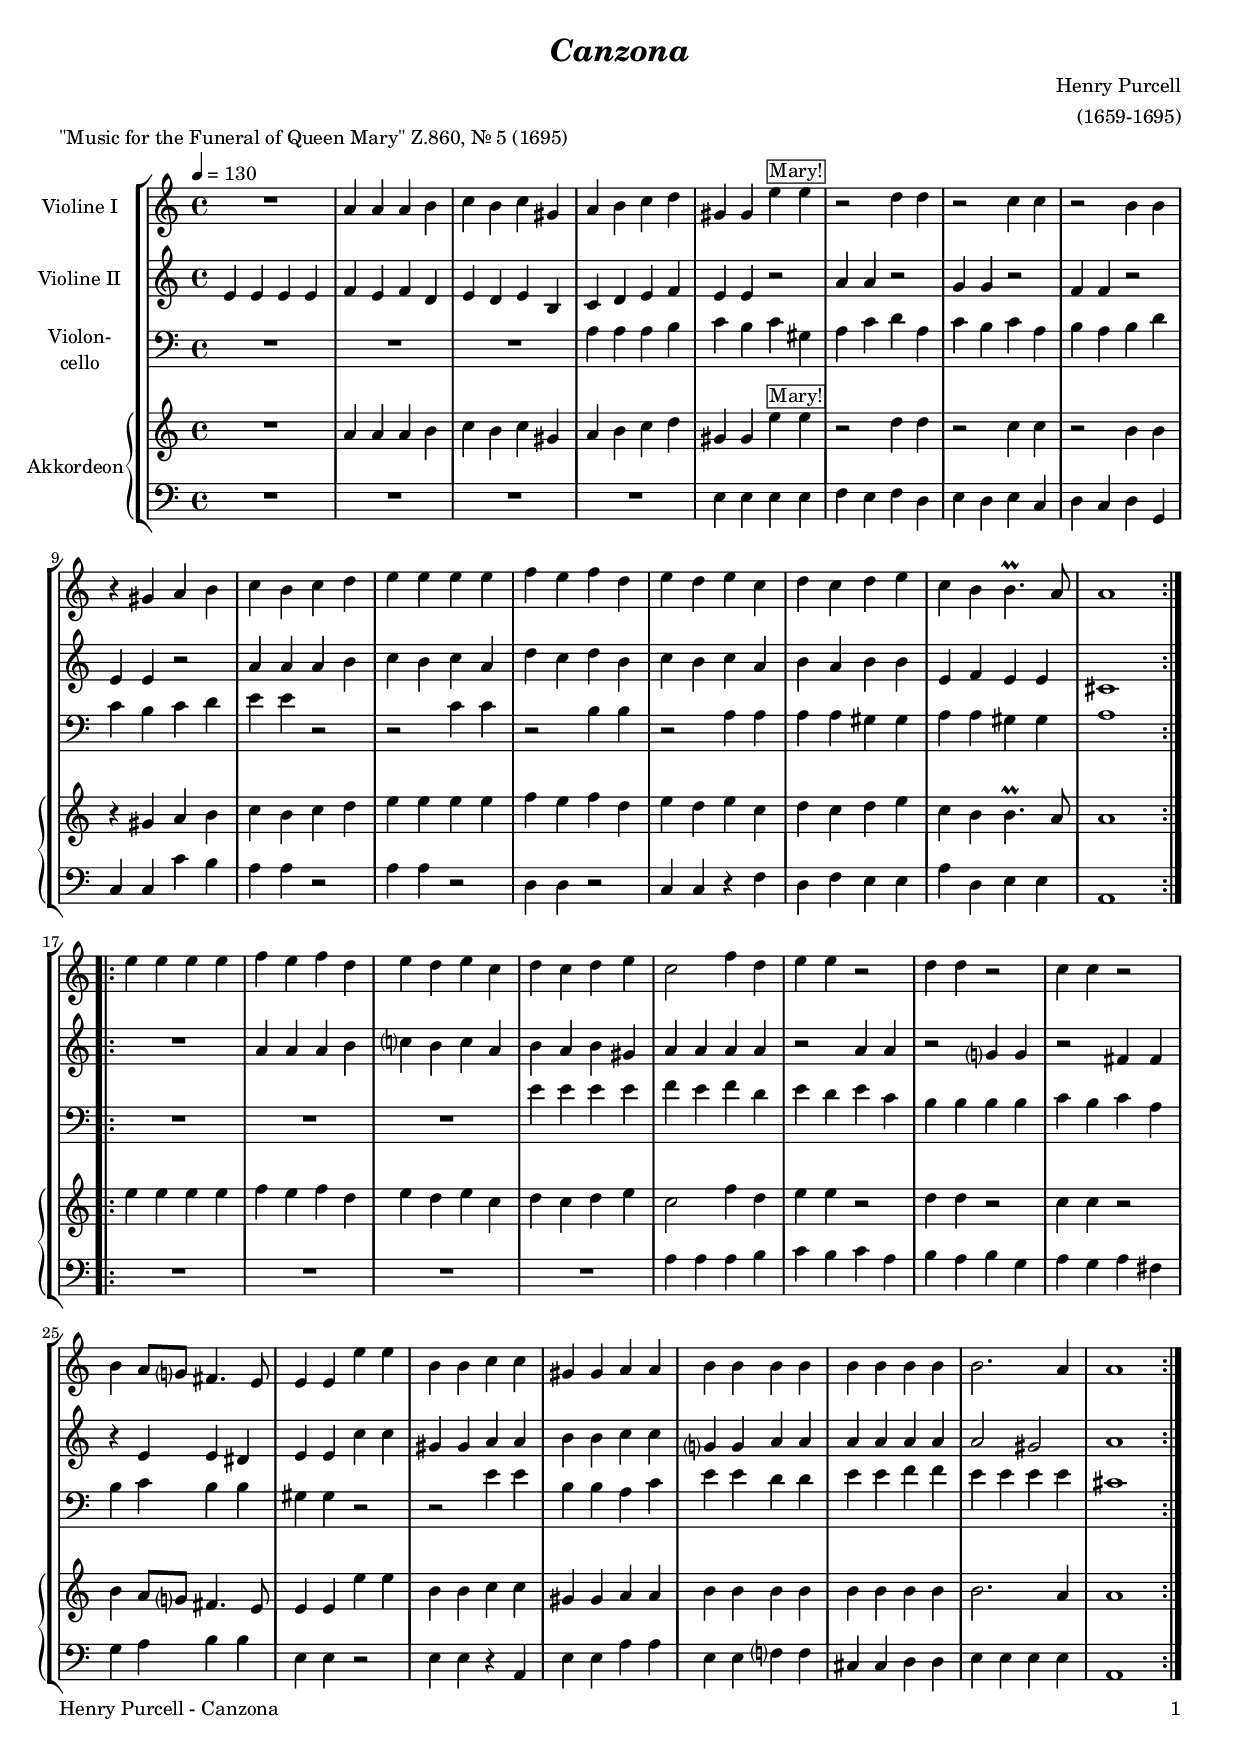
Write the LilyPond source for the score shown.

\version "2.24.4"
\include "deutsch.ly"

#(set-global-staff-size 17)

\header {
  title       = \markup \bold \italic "Canzona"
  composer    = "Henry Purcell"
  arranger    = "(1659-1695)"
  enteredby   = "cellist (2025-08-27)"
  piece       = "\"Music for the Funeral of Queen Mary\" Z.860, Nr. 5 (1695)"
}

voiceconsts = {
  \key g \minor
  \time 4/4
%  \numericTimeSignature
  \compressEmptyMeasures
% Set default beaming for all staves
%  \set Timing.beamExceptions = #'()
%  \set Timing.baseMoment     = #(ly:make-moment 1 4)
%  \set Timing.beatStructure  = #'(1 1 1)
  \tempo 4=130
}

mipz = "pizzicato strings"
mivl = "violin"
miba = "cello"
% mikl = "bright acoustic"
% mikl = "church organ"
mikl = "concertina"


mary = \markup \box "Mary!"

va = \relative c'' {
  \voiceconsts

  \repeat volta 2 {
    R1
    g4 g g a
    b a b fis
    g a b c

    fis, fis d'^\mary d
    r2 c4 c
    r2 b4 b
    r2 a4 a
    r fis g a
    b a b c
    d d d d
    es d es c

    d c d b
    c b c d
    b a a4.\prall g8
    g1
  }

  \repeat volta 2 {
    d'4 d d d
    es d es c
    d c d b
    c b c d
    b2 es4 c
    d d r2
    c4 c r2
    b4 b r2
    a4 g8 f? e4. d8
    d4 d d' d
    a a b b
    fis fis g g

    a a a a
    a a a a
    a2. g4
    g1
  }
}

vb = \relative c' {
  \voiceconsts

  \repeat volta 2 {
    d4 d d d
    es d es c
    d c d a
    b c d es

    d d r2
    g4 g r2
    f4 f r2
    es4 es r2
    d4 d r2
    g4 g g a
    b a b g
    c b c a
    b a b g

    a g a a
    d, es d d
    h1
  }

  \repeat volta 2 {
    R
    g'4 g g a
    b? a b g
    a g a fis
    g g g g

    r2 g4 g
    r2 f?4 f
    r2 e4 e
    r d d cis
    d d b' b
    fis fis g g
    a a b b
    f? f g g

    g g g g
    g2 fis
    g1
  }
}

vc = \relative c' {
  \voiceconsts
  \clef "bass"

  \repeat volta 2 {
    R1*3
    g4 g g a
    b a b fis
    g b c g

    b a b g
    a g a c
    b a b c
    d d r2
    r b4 b
    r2 a4 a
    r2 g4 g
    g g fis fis

    g g fis fis
    g1
  }

  \repeat volta 2 {
    R1*3
    d'4 d d d
    es d es c
    d c d b
    a a a a
    b a b g

    a b a a
    fis fis r2
    r d'4 d
    a a g b
    d d c c
    d d es es
    d d d d
    h1
  }
}

vd = \relative c'' {
  \voiceconsts

  \repeat volta 2 {
    R1
    g4 g g a
    b a b fis
    g a b c

    fis, fis d'^\mary d
    r2 c4 c
    r2 b4 b
    r2 a4 a
    r fis g a
    b a b c
    d d d d
    es d es c

    d c d b
    c b c d
    b a a4.\prall g8
    g1
  }

  \repeat volta 2 {
    d'4 d d d
    es d es c
    d c d b
    c b c d
    b2 es4 c
    d d r2
    c4 c r2
    b4 b r2
    a4 g8 f? e4. d8
    d4 d d' d
    a a b b
    fis fis g g

    a a a a
    a a a a
    a2. g4
    g1
  }
}

ve = \relative c {
  \voiceconsts
  \clef "bass"
  
  \repeat volta 2 {
    R1*4
    d4 d d d
    es d es c
    d c d b

    c b c f,
    b b b' a
    g g r2
    g4 g r2
    c,4 c r2
    b4 b r es
    c es d d
    g c, d d
    g,1
  }

  \repeat volta 2 {
    R1*4
    g'4 g g a
    b a b g
    a g a f
    g f g e
    f g a a
    d, d r2
    d4 d r g,

    d' d g g
    d d es? es
    h h c c
    d d d d
    g,1
  }
}


music = \new StaffGroup <<
  \new Staff {
    \set Staff.midiInstrument = \mivl
    \set Staff.instrumentName = \markup \center-column { "Violine I" }
    \transpose g a { \va }
  }

  \new Staff {
    \set Staff.midiInstrument = \mivl
    \set Staff.instrumentName = \markup \center-column { "Violine II" }
    \transpose g a { \vb }
  }

  \new Staff {
    \set Staff.midiInstrument = \miba
    \set Staff.instrumentName = \markup \center-column { "Violon-" "cello" }
    \transpose g a { \vc }
  }

  \new PianoStaff <<
    \set PianoStaff.midiInstrument = \mikl
    \set PianoStaff.instrumentName = \markup \center-column { "Akkordeon" }
    <<
      \new Staff {
	\transpose g a { \vd }
      }
      
      %    \new Dynamics \vdy
      
      \new Staff {
	\transpose g a { \ve }
      }
    >>  
  >>
>>

\book {
  \paper {
    print-page-number = ##t
    print-first-page-number = ##t
    ragged-last-bottom = ##f
    oddHeaderMarkup = \markup \null
    evenHeaderMarkup = \markup \null
    oddFooterMarkup = \markup {
      \fill-line {
        \if \should-print-page-number
        "Henry Purcell - Canzona" \fromproperty #'page:page-number-string
      }
    }
    evenFooterMarkup = \oddFooterMarkup
  } \score {
    \music
    \layout {}
  }

  \score {
    \unfoldRepeats \music

    \midi {
      \context {
        \Score
      }
    }
  }
}
